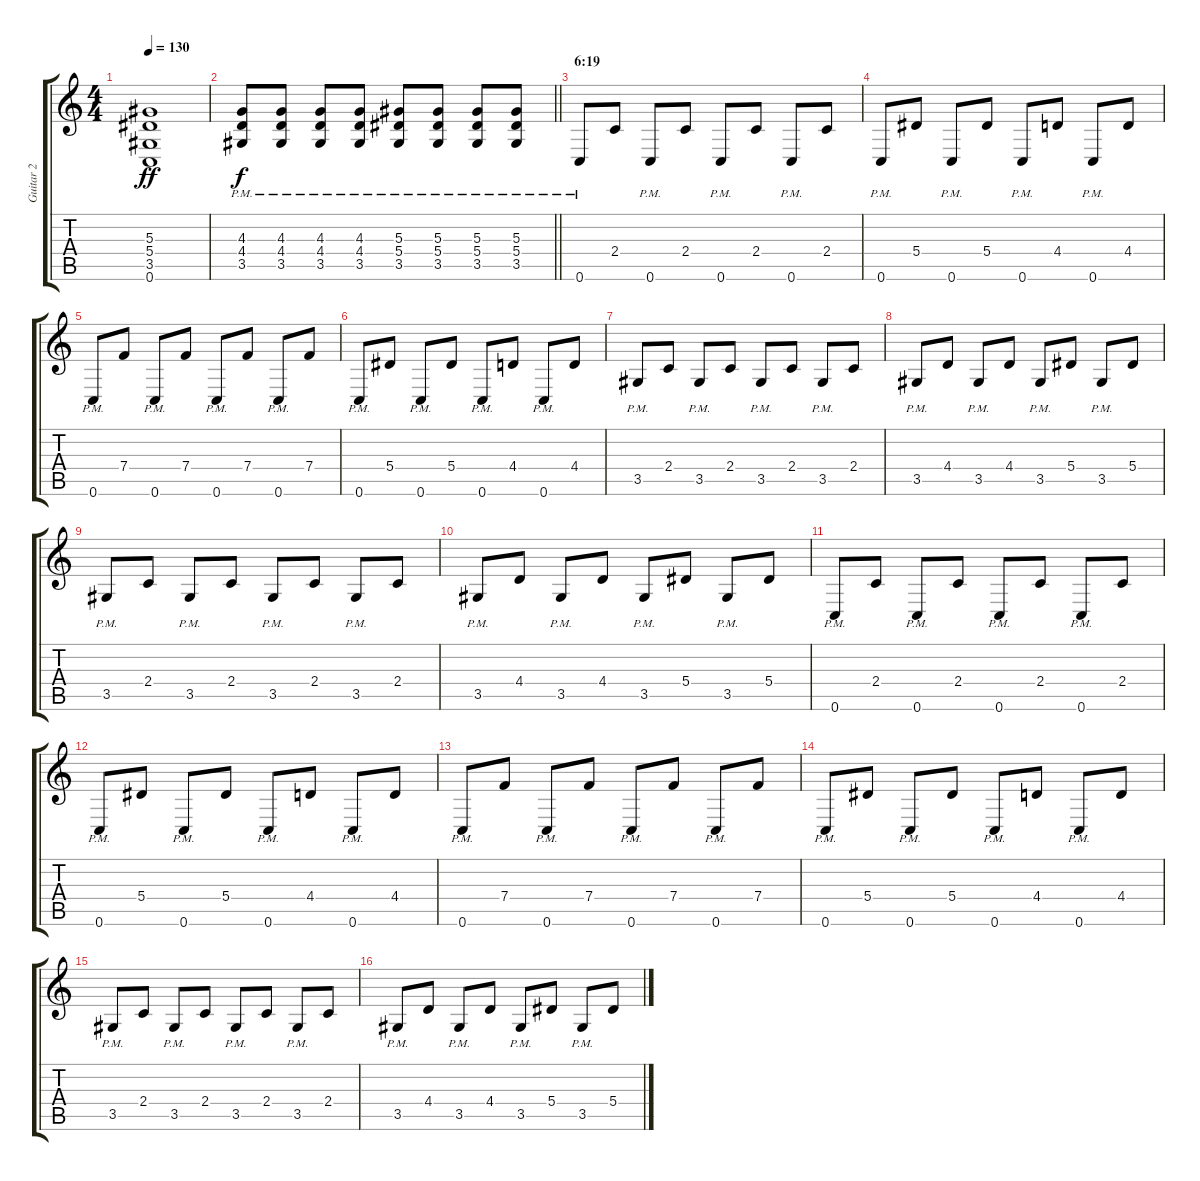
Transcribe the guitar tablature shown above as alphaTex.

\track ("Guitar 2" "Guitar 2") {instrument distortionguitar}
\staff {score tabs}
\tuning (C4 G3 Eb3 Bb2 F2 C2) {hide}
\ts (4 4)
\tempo 130
\clef g2
\ks c
(5.3 5.4 3.5 0.6).1{dy ff} |
\barLineRight lightlight
(4.3{pm} 4.4{pm} 3.5{pm}).8{dy f} (4.3{pm} 4.4{pm} 3.5{pm}).8 (4.3{pm} 4.4{pm} 3.5{pm}).8 (4.3{pm} 4.4{pm} 3.5{pm}).8 (5.3{pm} 5.4{pm} 3.5{pm}).8 (5.3{pm} 5.4{pm} 3.5{pm}).8 (5.3{pm} 5.4{pm} 3.5{pm}).8 (5.3{pm} 5.4{pm} 3.5{pm}).8 |
\section ("" "6:19")
0.6{pm}.8{instrument distortionguitar} 2.4.8 0.6{pm}.8 2.4.8 0.6{pm}.8 2.4.8 0.6{pm}.8 2.4.8 |
0.6{pm}.8 5.4.8 0.6{pm}.8 5.4.8 0.6{pm}.8 4.4.8 0.6{pm}.8 4.4.8 |
0.6{pm}.8 7.4.8 0.6{pm}.8 7.4.8 0.6{pm}.8 7.4.8 0.6{pm}.8 7.4.8 |
0.6{pm}.8 5.4.8 0.6{pm}.8 5.4.8 0.6{pm}.8 4.4.8 0.6{pm}.8 4.4.8 |
3.5{pm}.8 2.4.8 3.5{pm}.8 2.4.8 3.5{pm}.8 2.4.8 3.5{pm}.8 2.4.8 |
3.5{pm}.8 4.4.8 3.5{pm}.8 4.4.8 3.5{pm}.8 5.4.8 3.5{pm}.8 5.4.8 |
3.5{pm}.8 2.4.8 3.5{pm}.8 2.4.8 3.5{pm}.8 2.4.8 3.5{pm}.8 2.4.8 |
3.5{pm}.8 4.4.8 3.5{pm}.8 4.4.8 3.5{pm}.8 5.4.8 3.5{pm}.8 5.4.8 |
0.6{pm}.8 2.4.8 0.6{pm}.8 2.4.8 0.6{pm}.8 2.4.8 0.6{pm}.8 2.4.8 |
0.6{pm}.8 5.4.8 0.6{pm}.8 5.4.8 0.6{pm}.8 4.4.8 0.6{pm}.8 4.4.8 |
0.6{pm}.8 7.4.8 0.6{pm}.8 7.4.8 0.6{pm}.8 7.4.8 0.6{pm}.8 7.4.8 |
0.6{pm}.8 5.4.8 0.6{pm}.8 5.4.8 0.6{pm}.8 4.4.8 0.6{pm}.8 4.4.8 |
3.5{pm}.8 2.4.8 3.5{pm}.8 2.4.8 3.5{pm}.8 2.4.8 3.5{pm}.8 2.4.8 |
3.5{pm}.8 4.4.8 3.5{pm}.8 4.4.8 3.5{pm}.8 5.4.8 3.5{pm}.8 5.4.8
